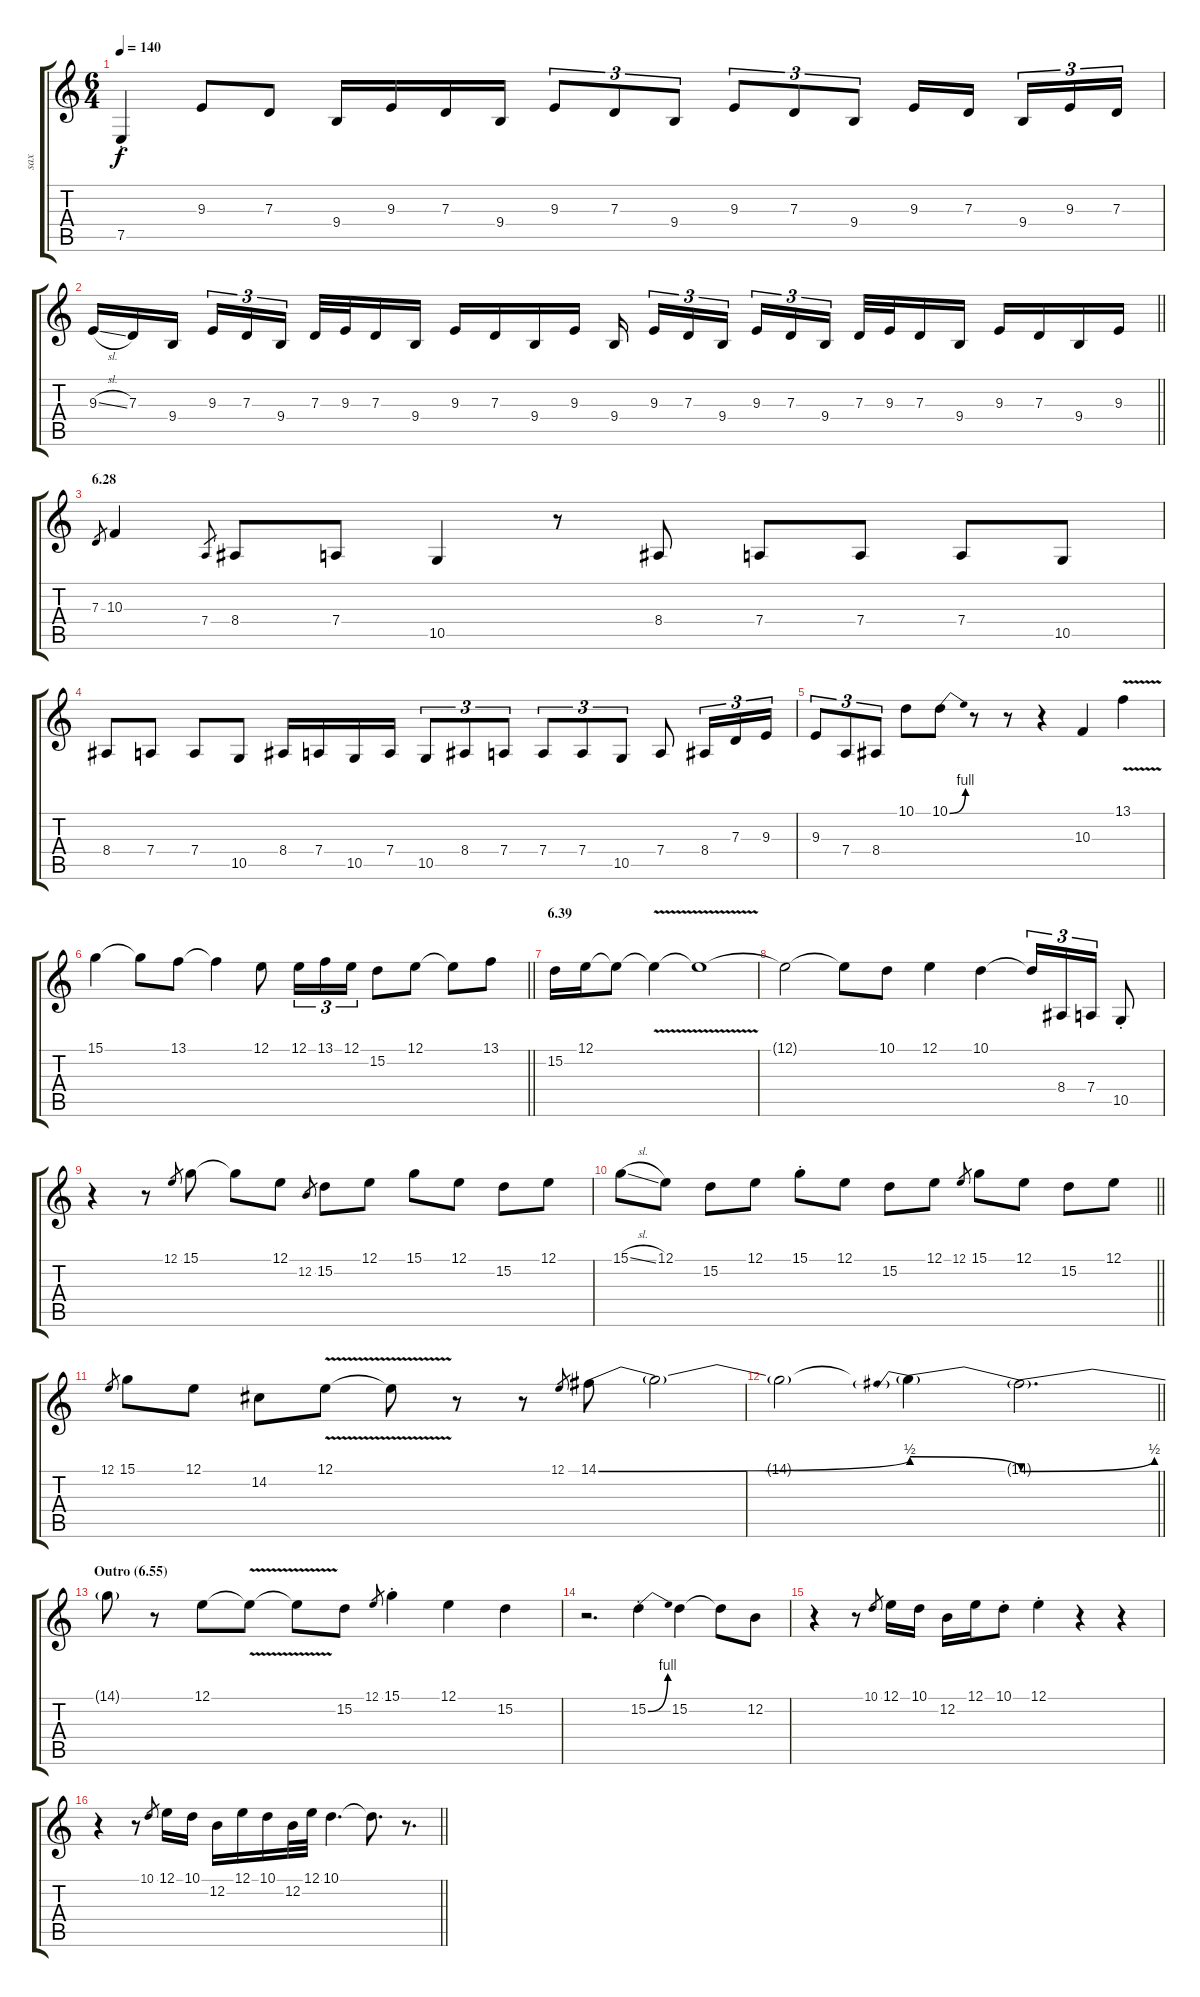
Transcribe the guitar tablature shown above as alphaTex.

\track ("sax" "sax") {instrument altosax}
\staff {score tabs}
\tuning (E4 B3 G3 D3 A2 E2) {hide}
\ts (6 4)
\tempo 140
\clef g2
\ks c
7.5{st}.4{dy f} 9.3.8 7.3.8 9.4.16 9.3.16 7.3.16 9.4.16 9.3.8{tu (3 2)} 7.3.8{tu (3 2)} 9.4.8{tu (3 2)} 9.3.8{tu (3 2)} 7.3.8{tu (3 2)} 9.4.8{tu (3 2)} 9.3.16 7.3.16{beam splitsecondary} 9.4.16{tu (3 2)} 9.3.16{tu (3 2)} 7.3.16{tu (3 2)} |
\barLineRight lightlight
9.3{sl}.16 7.3.16 9.4.16{beam splitsecondary} 9.3.16{tu (3 2)} 7.3.16{tu (3 2)} 9.4.16{tu (3 2) beam splitsecondary} 7.3.32 9.3.32 7.3.16 9.4.16 9.3.16 7.3.16 9.4.16 9.3.16 9.4.16{beam splitsecondary} 9.3.16{tu (3 2)} 7.3.16{tu (3 2)} 9.4.16{tu (3 2) beam splitsecondary} 9.3.16{tu (3 2)} 7.3.16{tu (3 2)} 9.4.16{tu (3 2) beam splitsecondary} 7.3.32 9.3.32 7.3.16 9.4.16 9.3.16 7.3.16 9.4.16 9.3.16 |
\section ("" "6.28")
7.3.8{gr} 10.3.4 7.4.8{gr} 8.4.8 7.4.8 10.5.4 r.8 8.4.8 7.4.8 7.4.8 7.4.8 10.5.8 |
8.4.8 7.4.8 7.4.8 10.5.8 8.4.16 7.4.16 10.5.16 7.4.16 10.5.8{tu (3 2)} 8.4.8{tu (3 2)} 7.4.8{tu (3 2)} 7.4.8{tu (3 2)} 7.4.8{tu (3 2)} 10.5.8{tu (3 2)} 7.4.8 8.4.16{tu (3 2)} 7.3.16{tu (3 2)} 9.3.16{tu (3 2)} |
9.3.8{tu (3 2)} 7.4.8{tu (3 2)} 8.4.8{tu (3 2)} 10.1.8 10.1{be (bend 0 0 60 4)}.8 r.8 r.8 r.4 10.3.4 13.1{v}.4 |
\barLineRight lightlight
15.1.4 15.1{t}.8 13.1.8 13.1{t}.4 12.1.8 12.1.16{tu (3 2)} 13.1.16{tu (3 2)} 12.1.16{tu (3 2)} 15.2.8 12.1.8 12.1{t}.8 13.1.8 |
\section ("" "6.39")
15.2.16 12.1.16 12.1{t}.8 12.1{v t}.4 12.1{t}.1 |
12.1{t}.2 12.1{t}.8 10.1.8 12.1.4 10.1.4 10.1{t}.16{tu (3 2)} 8.4.16{tu (3 2)} 7.4.16{tu (3 2)} 10.5{st}.8 |
r.4 r.8 12.1.8{gr} 15.1.8 15.1{t}.8 12.1.8 12.2.8{gr} 15.2.8 12.1.8 15.1.8 12.1.8 15.2.8 12.1.8 |
\barLineRight lightlight
15.1{sl}.8 12.1.8 15.2.8 12.1.8 15.1{st}.8 12.1.8 15.2.8 12.1.8 12.1.8{gr} 15.1.8 12.1.8 15.2.8 12.1.8 |
12.1.8{gr} 15.1.8 12.1.8 14.2.8 12.1{v}.8 12.1{t}.8 r.8 r.8 12.1.8{gr} 14.1{be (bend 0 0 60 2)}.8 14.1{t}.2 |
\barLineRight lightlight
14.1{t}.2 14.1{be (prebendrelease 0 2 60 0) t}.4 14.1{be (bend 0 0 60 2) t}.2{d} |
\section ("" "Outro (6.55)")
14.1{t}.8 r.8 12.1.8 12.1{v t}.8 12.1{t}.8 15.2.8 12.1.8{gr} 15.1{st}.4 12.1.4 15.2.4 |
r.2{d} 15.2{be (bend 0 0 60 4) st}.4 15.2.4 15.2{t}.8 12.2.8 |
r.4 r.8 10.1.8{gr} 12.1.16 10.1.16 12.2.16 12.1.16 10.1{st}.8 12.1{st}.4 r.4 r.4 |
\barLineRight lightlight
r.4 r.8 10.1.8{gr} 12.1.16 10.1.16 12.2.16 12.1.16 10.1.16 12.2.32 12.1.32 10.1.4{d} 10.1{t}.8{d} r.8{d}
